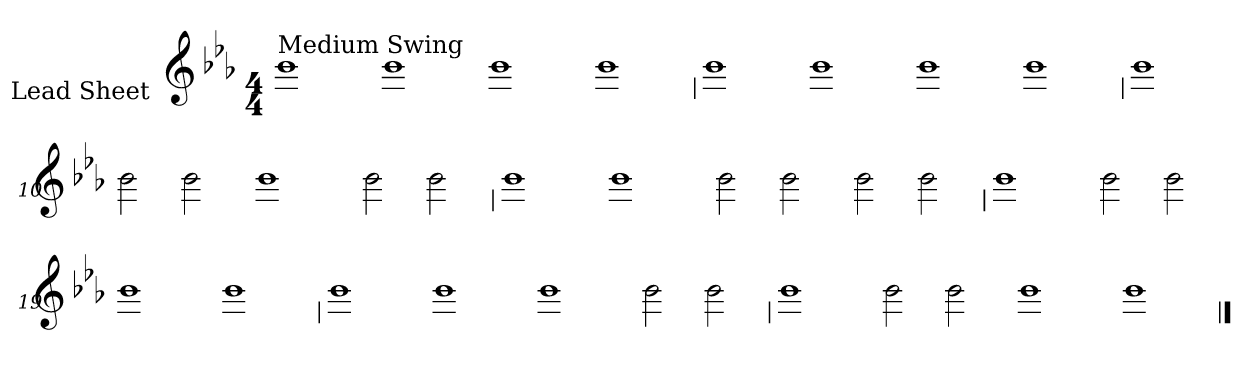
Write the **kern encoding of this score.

**kern
*part1
*staff1
*I"Lead Sheet
*stria0
*clefG2
*k[b-e-a-]
*c:
*M4/4
=1||
!LO:TX:a:t=Medium Swing
1b-
=2-
1b-
=3-
1b-
=4-
1b-
!!LO:LB:g=z
=5
1b-
=6-
1b-
=7-
1b-
=8-
1b-
!!LO:LB:g=z
=9
1b-
=10-
2b-
2b-
=11-
1b-
=12-
2b-
2b-
!!LO:LB:g=z
=13
1b-
=14-
1b-
=15-
2b-
2b-
=16-
2b-
2b-
!!LO:LB:g=z
=17
1b-
=18-
2b-
2b-
=19-
1b-
=20-
1b-
!!LO:LB:g=z
=21
1b-
=22-
1b-
=23-
1b-
=24-
2b-
2b-
!!LO:LB:g=z
=25
1b-
=26-
2b-
2b-
=27-
1b-
=28-
1b-
==
*-
